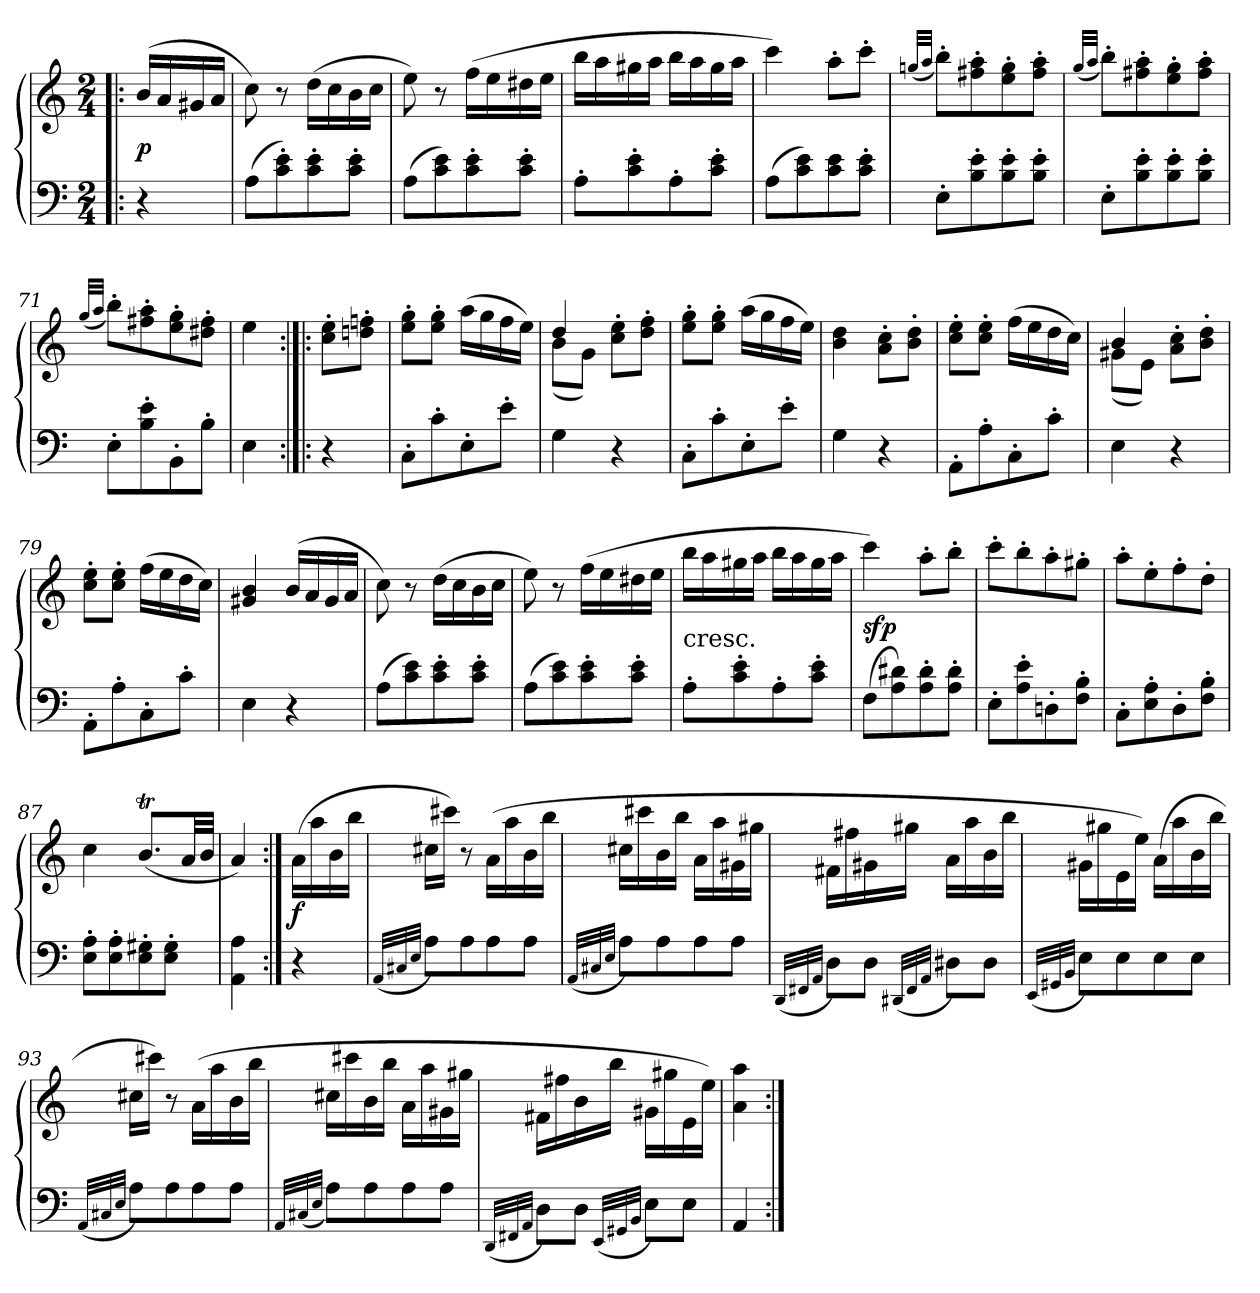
**kern	**kern	**dynam
*part1	*part1	*part1
*staff2	*staff1	*staff1/2
*clefF4	*clefG2	*
*k[]	*k[]	*
*M2/4	*M2/4	*
=!|:	=!|:	=!|:
4r	(16bLL	p
.	16a	.
.	16g#X	.
.	16aJJ	.
=65	=65	=65
(8AL	8cc)	.
8c' 8e')	8r	.
8c' 8e'	(16ddLL	.
.	16cc	.
8c' 8e'J	16b	.
.	16ccJJ	.
=66	=66	=66
(8AL	8ee)	.
8c 8e)	8r	.
8c' 8e'	(16ffLL	.
.	16ee	.
8c' 8e'J	16dd#X	.
.	16eeJJ	.
=67	=67	=67
8A'L	16bbLL	.
.	16aa	.
8c' 8e'	16gg#X	.
.	16aaJJ	.
8A'	16bbLL	.
.	16aa	.
8c' 8e'J	16gg#	.
.	16aaJJ	.
=68	=68	=68
(8AL	4ccc)	.
8c 8e)	.	.
8c 8e	8aa'L	.
8c' 8e'J	8ccc'J	.
=69	=69	=69
.	(32qggnLLL	.
.	32qaaJJJ	.
8E'L	8bb'L)	.
8B' 8e'	8ff#X' 8aa'	.
8B' 8e'	8ee' 8gg'	.
8B' 8e'J	8ff#' 8aa'J	.
=70	=70	=70
.	(32qggLLL	.
.	32qaaJJJ	.
8E'L	8bb'L)	.
8B' 8e'	8ff#X' 8aa'	.
8B' 8e'	8ee' 8gg'	.
8B' 8e'J	8ff#' 8aa'J	.
=71	=71	=71
.	(32qggLLL	.
.	32qaaJJJ	.
8E'L	8bb'L)	.
8B' 8e'	8ff#X' 8aa'	.
8BB'	8ee' 8gg'	.
8B'J	8dd#X' 8ff#'J	.
=72	=72	=72
4E	4ee	.
=:|!|:	=:|!|:	=:|!|:
4r	8cc' 8ee'L	.
.	8ddn' 8ffn'J	.
=73	=73	=73
8C'L	8ee' 8gg'L	.
8c'	8ee' 8gg'J	.
8E'	(16aaLL	.
.	16gg	.
8e'J	16ff	.
.	16eeJJ)	.
=74	=74	=74
*	*^	*
4G	4dd	(8bL	.
.	.	8gJ)	.
4r	4ryy	8cc' 8ee'L	.
.	.	8dd' 8ff'J	.
*	*v	*v	*
=75	=75	=75
8C'L	8ee' 8gg'L	.
8c'	8ee' 8gg'J	.
8E'	(16aaLL	.
.	16gg	.
8e'J	16ff	.
.	16eeJJ)	.
=76	=76	=76
4G	4b 4dd	.
4r	8a' 8cc'L	.
.	8b' 8dd'J	.
=77	=77	=77
8AA'L	8cc' 8ee'L	.
8A'	8cc' 8ee'J	.
8C'	(16ffLL	.
.	16ee	.
8c'J	16dd	.
.	16ccJJ)	.
=78	=78	=78
*	*^	*
4E	4b	(8g#XL	.
.	.	8eJ)	.
4r	4ryy	8a' 8cc'L	.
.	.	8b' 8dd'J	.
*	*v	*v	*
=79	=79	=79
8AA'L	8cc' 8ee'L	.
8A'	8cc' 8ee'J	.
8C'	(16ffLL	.
.	16ee	.
8c'J	16dd	.
.	16ccJJ)	.
=80	=80	=80
4E	4g#X 4b	.
4r	(16bLL	.
.	16a	.
.	16g#	.
.	16aJJ	.
=81	=81	=81
(8AL	8cc)	.
8c 8e)	8r	.
8c' 8e'	(16ddLL	.
.	16cc	.
8c' 8e'J	16b	.
.	16ccJJ	.
=82	=82	=82
(8AL	8ee)	.
8c 8e)	8r	.
8c' 8e'	(16ffLL	.
.	16ee	.
8c' 8e'J	16dd#X	.
.	16eeJJ	.
=83	=83	=83
!	!LO:TX:c:t=cresc.	!
8A'L	16bbLL	.
.	16aa	.
8c' 8e'	16gg#X	.
.	16aaJJ	.
8A'	16bbLL	.
.	16aa	.
8c' 8e'J	16gg#	.
.	16aaJJ	.
=84	=84	=84
(8FL	4ccc)	sfp
8A 8d#X)	.	.
8A' 8d#'	8aa'L	.
8A' 8d#'J	8bb'J	.
=85	=85	=85
8E'L	8ccc'L	.
8A' 8e'	8bb'	.
8Dn'	8aa'	.
8F' 8B'J	8gg#X'J	.
=86	=86	=86
8C'L	8aa'L	.
8E' 8A'	8ee'	.
8D'	8ff'	.
8F' 8B'J	8dd'J	.
=87	=87	=87
8E' 8A'L	4cc	.
8E' 8A'	.	.
8E' 8G#X'	(8.btL	.
8E' 8G#'J	.	.
.	32aLL	.
.	32bJJJ	.
=88	=88	=88
4AA 4A	4a)	.
=:|!	=:|!	=:|!
4r	(16aLL	f
.	16aa	.
.	16b	.
.	16bbJJ	.
=89	=89	=89
(>32qAALLL	.	.
32qC#	.	.
32qEJJJ	.	.
8AL)	16cc#LL	.
.	16ccc#JJ)	.
8A	8r	.
8A	(16aLL	.
.	16aa	.
8AJ	16b	.
.	16bbJJ	.
=90	=90	=90
(>32qAALLL	.	.
32qC#	.	.
32qEJJJ	.	.
8AL)	16cc#LL	.
.	16ccc#	.
8A	16b	.
.	16bbJJ	.
8A	16aLL	.
.	16aa	.
8AJ	16g#	.
.	16gg#JJ	.
=91	=91	=91
(>32qDDLLL	.	.
32qFF#	.	.
32qAAJJJ	.	.
8DL)	16f#LL	.
.	16ff#	.
8DJ	16g#	.
.	16gg#JJ	.
(>32qDD#XLLL	.	.
32qFF#	.	.
32qAAJJJ	.	.
8D#XL)	16aLL	.
.	16aa	.
8D#J	16b	.
.	16bbJJ	.
=92	=92	=92
(>32qEELLL	.	.
32qGG#	.	.
32qBBJJJ	.	.
8EL)	16g#LL	.
.	16gg#	.
8E	16e	.
.	16eeJJ)	.
8E	(16aLL	.
.	16aa	.
8EJ	16b	.
.	16bbJJ	.
=93	=93	=93
(>32qAALLL	.	.
32qC#	.	.
32qEJJJ	.	.
8AL)	16cc#LL	.
.	16ccc#JJ)	.
8A	8r	.
8A	(16aLL	.
.	16aa	.
8AJ	16b	.
.	16bbJJ	.
=94	=94	=94
32qAALLL	.	.
(>32qC#	.	.
32qEJJJ	.	.
8AL)	16cc#LL	.
.	16ccc#	.
8A	16b	.
.	16bbJJ	.
8A	16aLL	.
.	16aa	.
8AJ	16g#	.
.	16gg#JJ	.
=95	=95	=95
(>32qDDLLL	.	.
32qFF#	.	.
32qAAJJJ	.	.
8DL)	16f#LL	.
.	16ff#	.
8DJ	16b	.
.	16bbJJ	.
(>32qEELLL	.	.
32qGG#	.	.
32qBBJJJ	.	.
8EL)	16g#LL	.
.	16gg#	.
8EJ	16e	.
.	16eeJJ)	.
=96	=96	=96
4AA	4a 4aa	.
=:|!	=:|!	=:|!
*-	*-	*-
